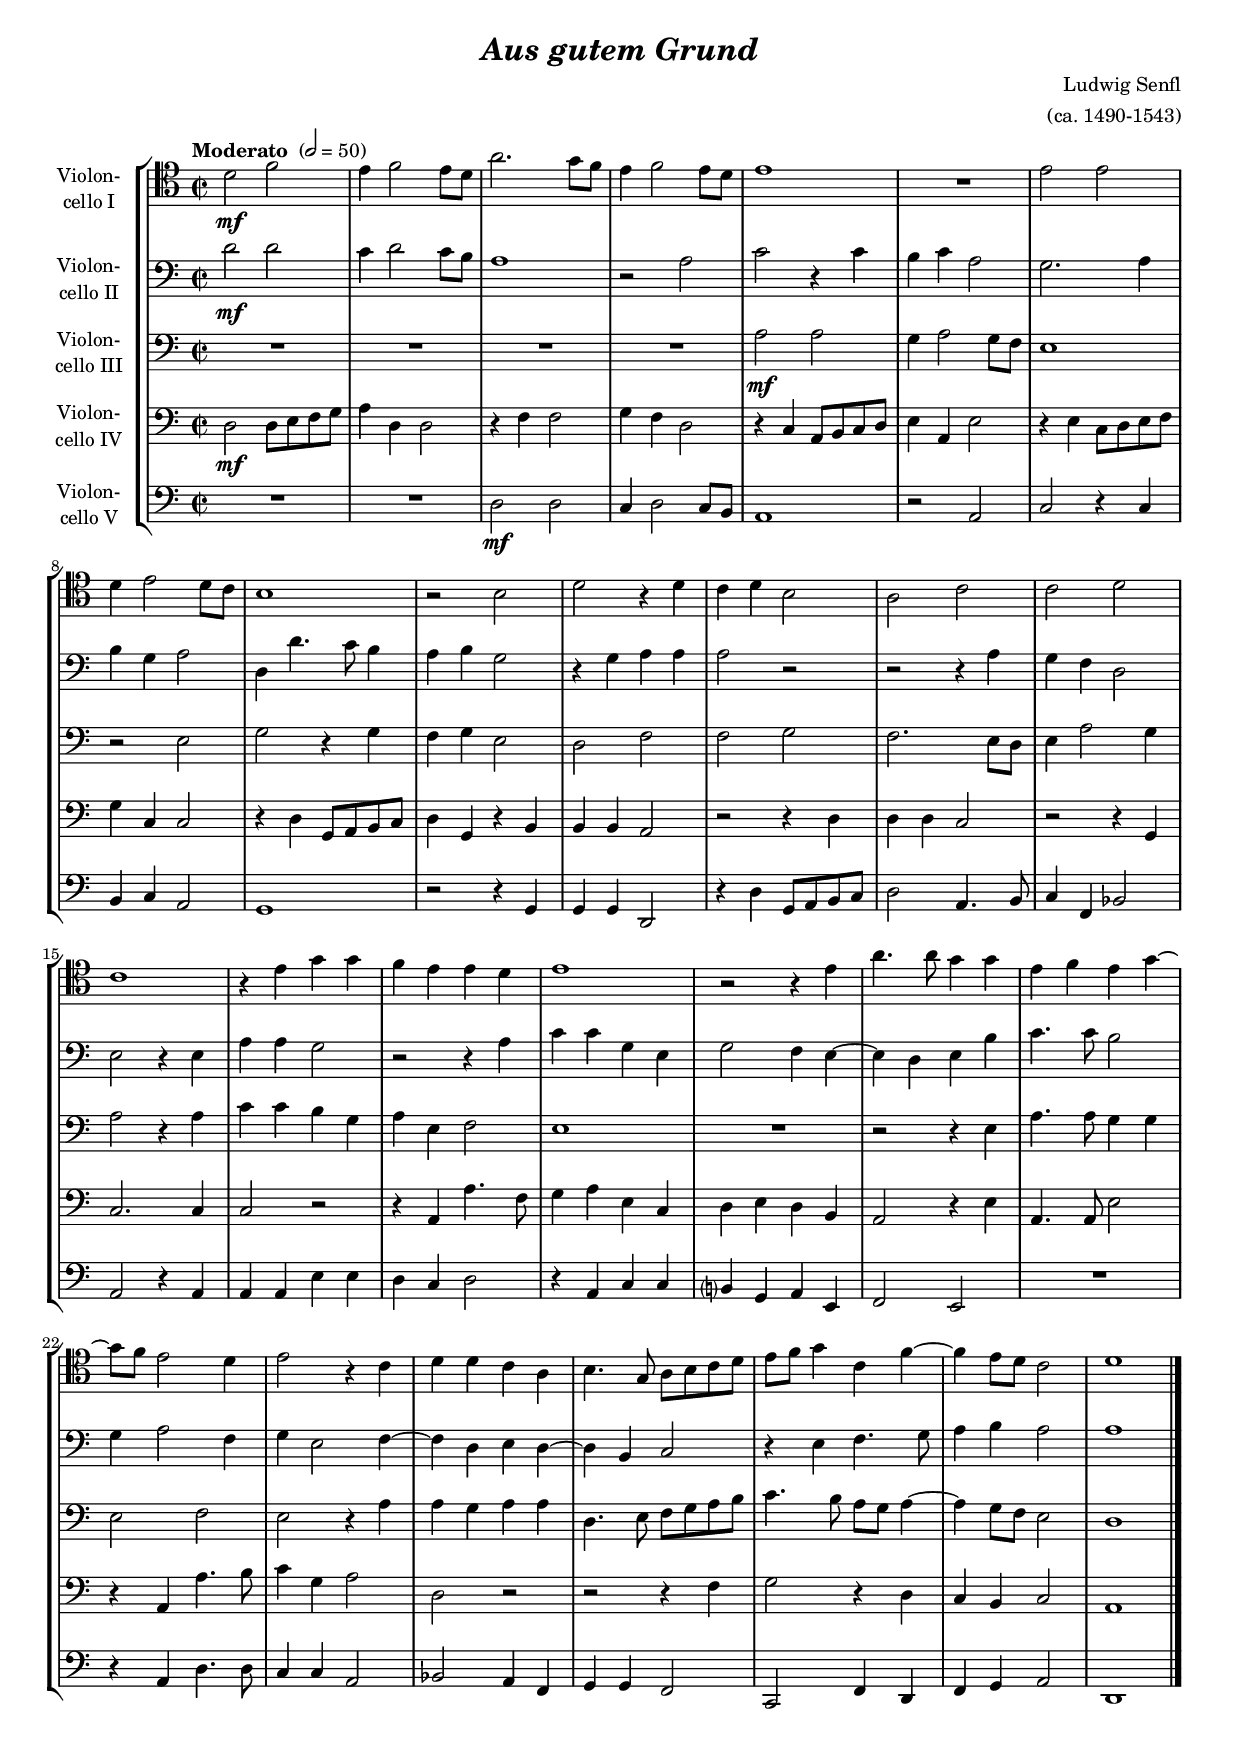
\version "2.18.2"
\include "deutsch.ly"
  
#(set-global-staff-size 17)

\header {
  title     = \markup \bold \italic "Aus gutem Grund"
  composer  = "Ludwig Senfl"
  arranger  = "(ca. 1490-1543)"
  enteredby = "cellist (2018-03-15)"
%  piece     = ""
}

voiceconsts = {
  \key g \major
  \time 2/2
  \clef "bass"
%  \numericTimeSignature
  \compressFullBarRests
  % Set default beaming for all staves
%  \set Timing.beamExceptions = #'()
%  \set Timing.baseMoment     = #(ly:make-moment 1 4)
%  \set Timing.beatStructure  = #'(1 1 1)
  \tempo "Moderato " 2=50
}

micl = "clarinet"
mifl = "flute"
miob = "oboe"
mifh = "french horn"
misx = "tenor sax"
mist = "string ensemble 1"
miba = "cello"

va = \relative c'' {
  \voiceconsts
  \clef "tenor"

  a2\mf c
  h4 c2 h8 a
  e'2. d8 c
  h4 c2 h8 a
  h1

  R
  h2 h
  a4 h2 a8 g
  fis1
  r2 fis

  a2 r4 a
  g a fis2
  e g
  g a
  g1
  r4 h d d

  c h h a
  h1
  r2 r4 h
  e4. e8 d4 d
  h c h d~
  d8 c h2 a4

  h2 r4 g
  a a g e
  fis4. d8 e fis g a
  h c d4 g, c~
  c h8 a g2
  a1 \bar "|."
}

vb = \relative c'' {
  \voiceconsts

  a2\mf a
  g4 a2 g8 fis
  e1
  r2 e
  g r4 g

  fis g e2
  d2. e4
  fis d e2
  a,4 a'4. g8 fis4
  e fis d2

  r4 d e e
  e2 r
  r r4 e
  d c a2
  h r4 h
  e e d2

  r r4 e
  g g d h
  d2 c4 h~
  h a h fis'
  g4. g8 fis2
  d4 e2 c4

  d h2 c4~
  c a h a~
  a fis g2
  r4 h c4. d8
  e4 fis e2
  e1 \bar "|."
}

vc = \relative c' {
  \voiceconsts

  R1*4
  e2\mf e

  d4 e2 d8 c
  h1
  r2 h
  d r4 d
  c d h2

  a c
  c d
  c2. h8 a
  h4 e2 d4
  e2 r4 e
  g g fis d

  e h c2
  h1
  R
  r2 r4 h
  e4. e8 d4 d
  h2 c

  h r4 e
  e d e e
  a,4. h8 c d e fis
  g4. fis8 e d e4~
  e d8 c h2
  a1 \bar "|."
}

vd = \relative c' {
  \voiceconsts

  a2\mf a8 h c d
  e4 a, a2
  r4 c c2
  d4 c a2
  r4 g e8 fis g a

  h4 e, h'2
  r4 h g8 a h c
  d4 g, g2
  r4 a d,8 e fis g
  a4 d, r fis

  fis fis e2
  r r4 a
  a a g2
  r  r4 d
  g2. g4
  g2 r

  r4 e e'4. c8
  d4 e h g
  a h a fis
  e2 r4 h'
  e,4. e8 h'2
  r4 e, e'4. fis8

  g4 d e2
  a, r
  r r4 c
  d2 r4 a
  g fis g2
  e1 \bar "|."
}

ve = \relative c' {
  \voiceconsts

  R1*2
  a2\mf a
  g4 a2 g8 fis
  e1

  r2 e
  g r4 g
  fis g e2
  d1
  r2 r4 d

  d d a2
  r4 a'
  d,8 e fis g
  a2 e4. fis8
  g4 c, f2
  e r4 e
  e e h' h

  a g a2
  r4 e g g
  fis? d e h
  c2 h
  R1
  r4 e a4. a8

  g4 g e2
  f e4 c
  d d c2
  g c4 a
  c d e2
  a,1 \bar "|."
}


music = \new StaffGroup <<

      \new Staff {
	\set Staff.midiInstrument = \miba
	\set Staff.instrumentName = \markup \center-column { "Violon-" "cello I" }
	\transpose g c { \va }
      }

      \new Staff {
	\set Staff.midiInstrument = \miba
	\set Staff.instrumentName = \markup \center-column { "Violon-" "cello II" }
	\transpose g c { \vb }
      }

      \new Staff {
	\set Staff.midiInstrument = \miba
	\set Staff.instrumentName = \markup \center-column { "Violon-" "cello III" }
	\transpose g c { \vc }
      }

      \new Staff {
	\set Staff.midiInstrument = \miba
	\set Staff.instrumentName = \markup \center-column { "Violon-" "cello IV" }
	\transpose g c { \vd }
      }

      \new Staff {
	\set Staff.midiInstrument = \miba
	\set Staff.instrumentName = \markup \center-column { "Violon-" "cello V" }
	\transpose g c { \ve }
      }
>>

\book {
  \score {
    \music
    \layout {}
  }

  \score {
    \unfoldRepeats \music

    \midi {
      \context {
        \Score
      }
    }
  }
}
